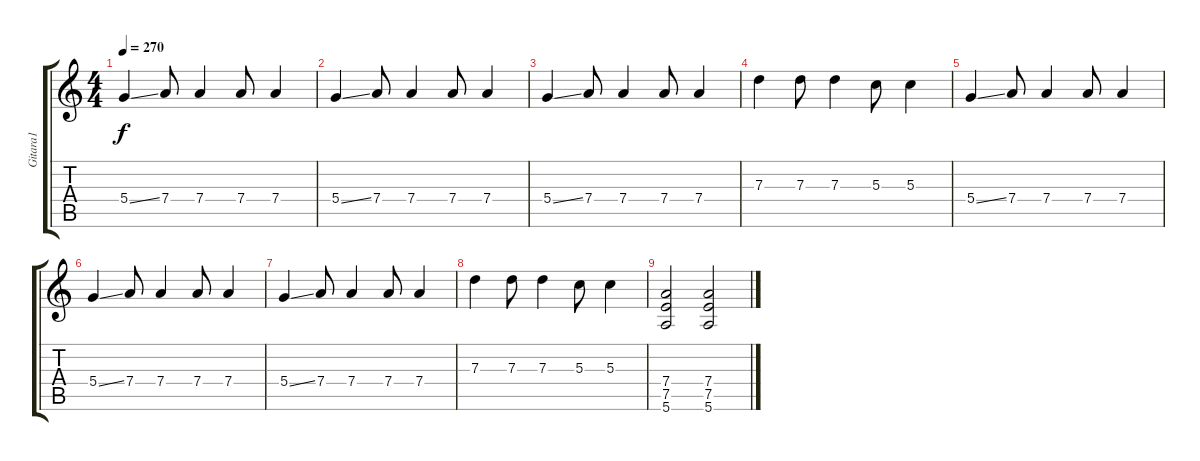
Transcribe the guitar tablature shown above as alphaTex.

\track ("Gitara1" "Gitara1") {instrument acousticguitarsteel}
\staff {score tabs}
\tuning (E4 B3 G3 D3 A2 E2) {hide}
\ts (4 4)
\tempo 270
\clef g2
\ks c
5.4{ss}.4{dy f} 7.4.8 7.4.4 7.4.8 7.4.4 |
5.4{ss}.4 7.4.8 7.4.4 7.4.8 7.4.4 |
5.4{ss}.4 7.4.8 7.4.4 7.4.8 7.4.4 |
7.3.4 7.3.8 7.3.4 5.3.8 5.3.4 |
5.4{ss}.4 7.4.8 7.4.4 7.4.8 7.4.4 |
5.4{ss}.4 7.4.8 7.4.4 7.4.8 7.4.4 |
5.4{ss}.4 7.4.8 7.4.4 7.4.8 7.4.4 |
7.3.4 7.3.8 7.3.4 5.3.8 5.3.4 |
(7.4 7.5 5.6).2 (7.4 7.5 5.6).2
